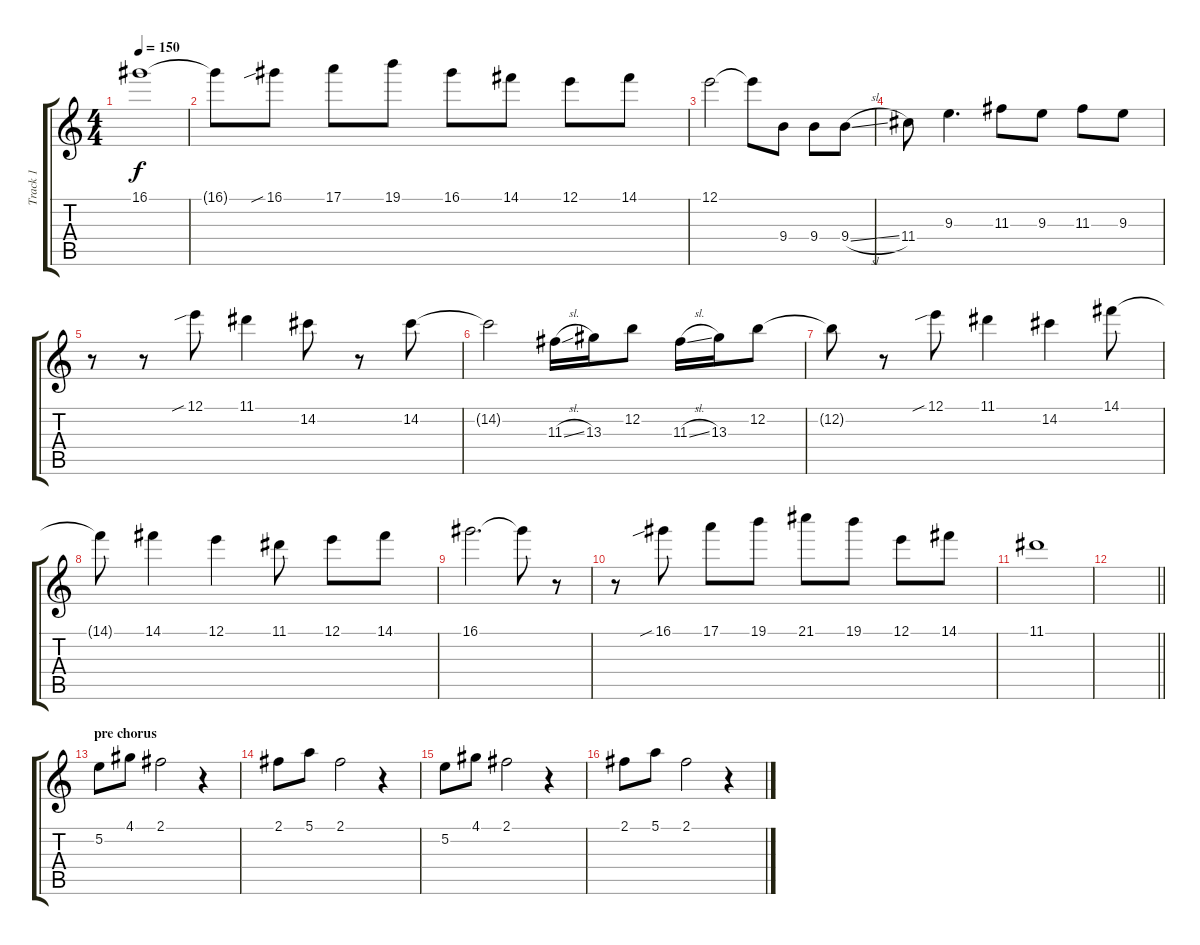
\track ("Track 1" "Track 1") {instrument overdrivenguitar}
\staff {score tabs}
\tuning (E4 B3 G3 D3 A2 E2) {hide}
\ts (4 4)
\tempo 150
\clef g2
\ks c
16.1.1{dy f} |
16.1{t}.8 16.1{sib}.8 17.1.8 19.1.8 16.1.8 14.1.8 12.1.8 14.1.8 |
12.1.2 12.1{t}.8 9.4.8 9.4.8 9.4{sl}.8 |
11.4.8 9.3.4{d} 11.3.8 9.3.8 11.3.8 9.3.8 |
r.8 r.8 12.1{sib}.8 11.1.4 14.2.8 r.8 14.2.8 |
14.2{t}.2 11.3{sl}.16 13.3.16 12.2.8 11.3{sl}.16 13.3.16 12.2.8 |
12.2{t}.8 r.8 12.1{sib}.8 11.1.4 14.2.4 14.1.8 |
14.1{t}.8 14.1.4 12.1.4 11.1.8 12.1.8 14.1.8 |
16.1.2{d} 16.1{t}.8 r.8 |
r.8 16.1{sib}.8 17.1.8 19.1.8 21.1.8 19.1.8 12.1.8 14.1.8 |
11.1.1 |
\barLineRight lightlight
|
\section ("" "pre chorus")
5.2.8 4.1.8 2.1.2 r.4 |
2.1.8 5.1.8 2.1.2 r.4 |
5.2.8 4.1.8 2.1.2 r.4 |
2.1.8 5.1.8 2.1.2 r.4
